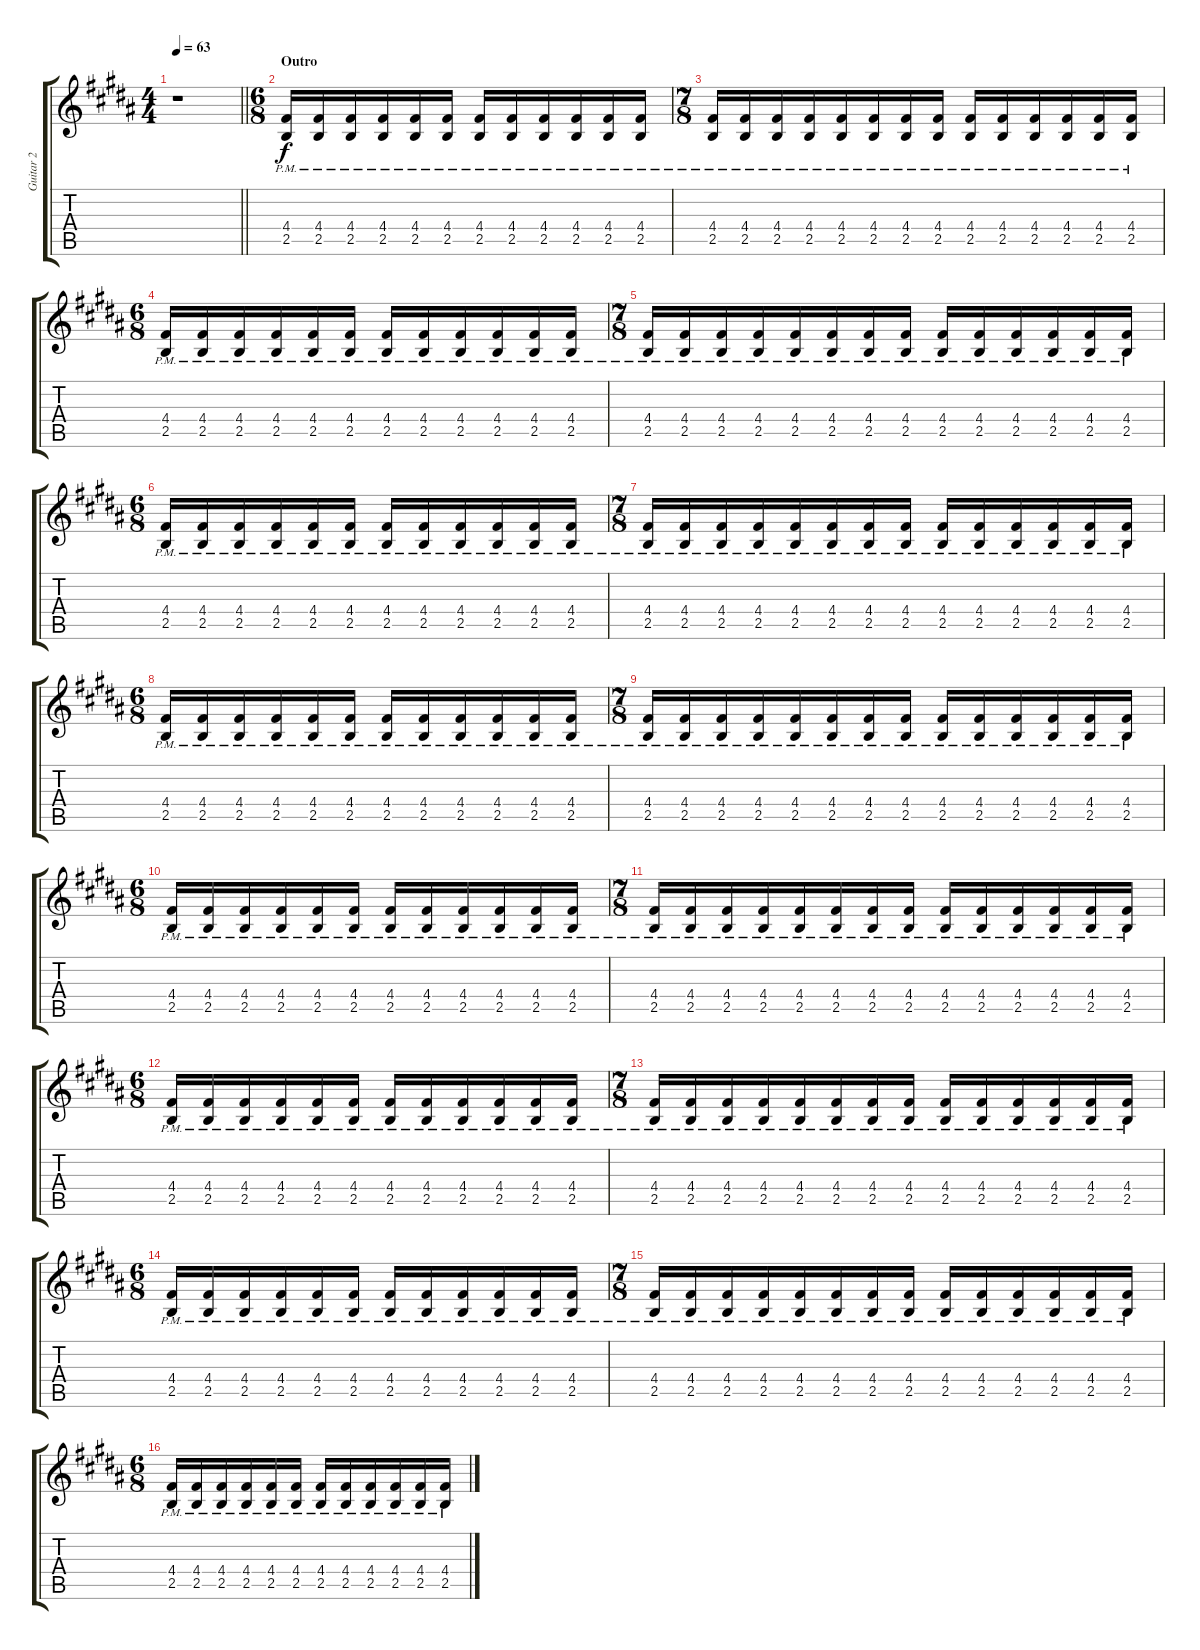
\track ("Guitar 2" "Guitar 2") {instrument electricguitarclean}
\staff {score tabs}
\tuning (E4 B3 G3 D3 A2 E2) {hide}
\ts (4 4)
\tempo 63
\clef g2
\barLineRight lightlight
\ks b
r.1{dy f} |
\ts (6 8)
\section ("" "Outro")
(4.4{pm} 2.5{pm}).16 (4.4{pm} 2.5{pm}).16 (4.4{pm} 2.5{pm}).16 (4.4{pm} 2.5{pm}).16 (4.4{pm} 2.5{pm}).16 (4.4{pm} 2.5{pm}).16 (4.4{pm} 2.5{pm}).16 (4.4{pm} 2.5{pm}).16 (4.4{pm} 2.5{pm}).16 (4.4{pm} 2.5{pm}).16 (4.4{pm} 2.5{pm}).16 (4.4{pm} 2.5{pm}).16 |
\ts (7 8)
(4.4{pm} 2.5{pm}).16 (4.4{pm} 2.5{pm}).16 (4.4{pm} 2.5{pm}).16 (4.4{pm} 2.5{pm}).16 (4.4{pm} 2.5{pm}).16 (4.4{pm} 2.5{pm}).16 (4.4{pm} 2.5{pm}).16 (4.4{pm} 2.5{pm}).16 (4.4{pm} 2.5{pm}).16 (4.4{pm} 2.5{pm}).16 (4.4{pm} 2.5{pm}).16 (4.4{pm} 2.5{pm}).16 (4.4{pm} 2.5{pm}).16 (4.4{pm} 2.5{pm}).16 |
\ts (6 8)
(4.4{pm} 2.5{pm}).16 (4.4{pm} 2.5{pm}).16 (4.4{pm} 2.5{pm}).16 (4.4{pm} 2.5{pm}).16 (4.4{pm} 2.5{pm}).16 (4.4{pm} 2.5{pm}).16 (4.4{pm} 2.5{pm}).16 (4.4{pm} 2.5{pm}).16 (4.4{pm} 2.5{pm}).16 (4.4{pm} 2.5{pm}).16 (4.4{pm} 2.5{pm}).16 (4.4{pm} 2.5{pm}).16 |
\ts (7 8)
(4.4{pm} 2.5{pm}).16 (4.4{pm} 2.5{pm}).16 (4.4{pm} 2.5{pm}).16 (4.4{pm} 2.5{pm}).16 (4.4{pm} 2.5{pm}).16 (4.4{pm} 2.5{pm}).16 (4.4{pm} 2.5{pm}).16 (4.4{pm} 2.5{pm}).16 (4.4{pm} 2.5{pm}).16 (4.4{pm} 2.5{pm}).16 (4.4{pm} 2.5{pm}).16 (4.4{pm} 2.5{pm}).16 (4.4{pm} 2.5{pm}).16 (4.4{pm} 2.5{pm}).16 |
\ts (6 8)
(4.4{pm} 2.5{pm}).16 (4.4{pm} 2.5{pm}).16 (4.4{pm} 2.5{pm}).16 (4.4{pm} 2.5{pm}).16 (4.4{pm} 2.5{pm}).16 (4.4{pm} 2.5{pm}).16 (4.4{pm} 2.5{pm}).16 (4.4{pm} 2.5{pm}).16 (4.4{pm} 2.5{pm}).16 (4.4{pm} 2.5{pm}).16 (4.4{pm} 2.5{pm}).16 (4.4{pm} 2.5{pm}).16 |
\ts (7 8)
(4.4{pm} 2.5{pm}).16 (4.4{pm} 2.5{pm}).16 (4.4{pm} 2.5{pm}).16 (4.4{pm} 2.5{pm}).16 (4.4{pm} 2.5{pm}).16 (4.4{pm} 2.5{pm}).16 (4.4{pm} 2.5{pm}).16 (4.4{pm} 2.5{pm}).16 (4.4{pm} 2.5{pm}).16 (4.4{pm} 2.5{pm}).16 (4.4{pm} 2.5{pm}).16 (4.4{pm} 2.5{pm}).16 (4.4{pm} 2.5{pm}).16 (4.4{pm} 2.5{pm}).16 |
\ts (6 8)
(4.4{pm} 2.5{pm}).16 (4.4{pm} 2.5{pm}).16 (4.4{pm} 2.5{pm}).16 (4.4{pm} 2.5{pm}).16 (4.4{pm} 2.5{pm}).16 (4.4{pm} 2.5{pm}).16 (4.4{pm} 2.5{pm}).16 (4.4{pm} 2.5{pm}).16 (4.4{pm} 2.5{pm}).16 (4.4{pm} 2.5{pm}).16 (4.4{pm} 2.5{pm}).16 (4.4{pm} 2.5{pm}).16 |
\ts (7 8)
(4.4{pm} 2.5{pm}).16 (4.4{pm} 2.5{pm}).16 (4.4{pm} 2.5{pm}).16 (4.4{pm} 2.5{pm}).16 (4.4{pm} 2.5{pm}).16 (4.4{pm} 2.5{pm}).16 (4.4{pm} 2.5{pm}).16 (4.4{pm} 2.5{pm}).16 (4.4{pm} 2.5{pm}).16 (4.4{pm} 2.5{pm}).16 (4.4{pm} 2.5{pm}).16 (4.4{pm} 2.5{pm}).16 (4.4{pm} 2.5{pm}).16 (4.4{pm} 2.5{pm}).16 |
\ts (6 8)
(4.4{pm} 2.5{pm}).16{volume 5} (4.4{pm} 2.5{pm}).16 (4.4{pm} 2.5{pm}).16 (4.4{pm} 2.5{pm}).16 (4.4{pm} 2.5{pm}).16 (4.4{pm} 2.5{pm}).16 (4.4{pm} 2.5{pm}).16 (4.4{pm} 2.5{pm}).16 (4.4{pm} 2.5{pm}).16 (4.4{pm} 2.5{pm}).16 (4.4{pm} 2.5{pm}).16 (4.4{pm} 2.5{pm}).16 |
\ts (7 8)
(4.4{pm} 2.5{pm}).16 (4.4{pm} 2.5{pm}).16 (4.4{pm} 2.5{pm}).16 (4.4{pm} 2.5{pm}).16 (4.4{pm} 2.5{pm}).16 (4.4{pm} 2.5{pm}).16 (4.4{pm} 2.5{pm}).16 (4.4{pm} 2.5{pm}).16 (4.4{pm} 2.5{pm}).16 (4.4{pm} 2.5{pm}).16 (4.4{pm} 2.5{pm}).16 (4.4{pm} 2.5{pm}).16 (4.4{pm} 2.5{pm}).16 (4.4{pm} 2.5{pm}).16 |
\ts (6 8)
(4.4{pm} 2.5{pm}).16 (4.4{pm} 2.5{pm}).16 (4.4{pm} 2.5{pm}).16 (4.4{pm} 2.5{pm}).16 (4.4{pm} 2.5{pm}).16 (4.4{pm} 2.5{pm}).16 (4.4{pm} 2.5{pm}).16 (4.4{pm} 2.5{pm}).16 (4.4{pm} 2.5{pm}).16 (4.4{pm} 2.5{pm}).16 (4.4{pm} 2.5{pm}).16 (4.4{pm} 2.5{pm}).16 |
\ts (7 8)
(4.4{pm} 2.5{pm}).16 (4.4{pm} 2.5{pm}).16 (4.4{pm} 2.5{pm}).16 (4.4{pm} 2.5{pm}).16 (4.4{pm} 2.5{pm}).16 (4.4{pm} 2.5{pm}).16 (4.4{pm} 2.5{pm}).16 (4.4{pm} 2.5{pm}).16 (4.4{pm} 2.5{pm}).16 (4.4{pm} 2.5{pm}).16 (4.4{pm} 2.5{pm}).16 (4.4{pm} 2.5{pm}).16 (4.4{pm} 2.5{pm}).16 (4.4{pm} 2.5{pm}).16 |
\ts (6 8)
(4.4{pm} 2.5{pm}).16 (4.4{pm} 2.5{pm}).16 (4.4{pm} 2.5{pm}).16 (4.4{pm} 2.5{pm}).16 (4.4{pm} 2.5{pm}).16 (4.4{pm} 2.5{pm}).16 (4.4{pm} 2.5{pm}).16 (4.4{pm} 2.5{pm}).16 (4.4{pm} 2.5{pm}).16 (4.4{pm} 2.5{pm}).16 (4.4{pm} 2.5{pm}).16 (4.4{pm} 2.5{pm}).16 |
\ts (7 8)
(4.4{pm} 2.5{pm}).16 (4.4{pm} 2.5{pm}).16 (4.4{pm} 2.5{pm}).16 (4.4{pm} 2.5{pm}).16 (4.4{pm} 2.5{pm}).16 (4.4{pm} 2.5{pm}).16 (4.4{pm} 2.5{pm}).16 (4.4{pm} 2.5{pm}).16 (4.4{pm} 2.5{pm}).16 (4.4{pm} 2.5{pm}).16 (4.4{pm} 2.5{pm}).16 (4.4{pm} 2.5{pm}).16 (4.4{pm} 2.5{pm}).16 (4.4{pm} 2.5{pm}).16 |
\ts (6 8)
(4.4{pm} 2.5{pm}).16 (4.4{pm} 2.5{pm}).16 (4.4{pm} 2.5{pm}).16 (4.4{pm} 2.5{pm}).16 (4.4{pm} 2.5{pm}).16 (4.4{pm} 2.5{pm}).16 (4.4{pm} 2.5{pm}).16 (4.4{pm} 2.5{pm}).16 (4.4{pm} 2.5{pm}).16 (4.4{pm} 2.5{pm}).16 (4.4{pm} 2.5{pm}).16 (4.4{pm} 2.5{pm}).16
